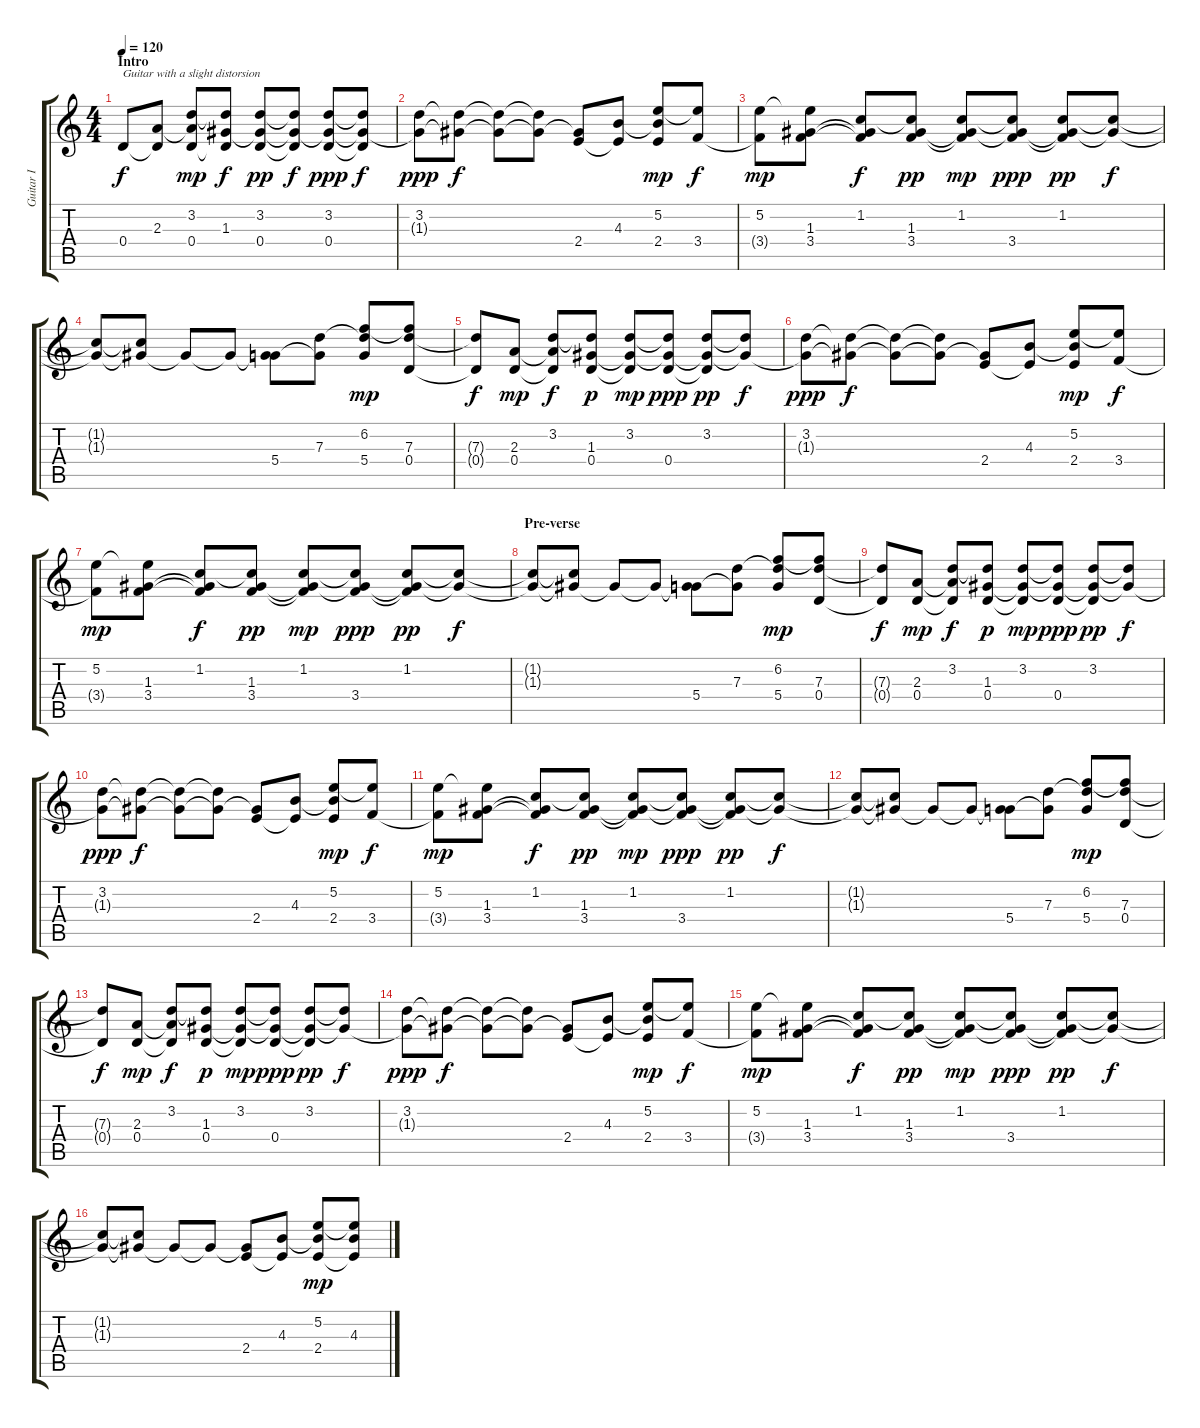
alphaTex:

\track ("Guitar I" "Guitar I") {instrument electricguitarjazz}
\staff {score tabs}
\tuning (E4 B3 G3 D3 A2 E2) {hide}
\ts (4 4)
\section ("" "Intro")
\tempo 120
\clef g2
\ks c
0.4.8{txt "Guitar with a slight distorsion" dy f instrument electricguitarjazz} (2.3 0.4{t}).8 (3.2 2.3{t} 0.4).8{dy mp} (3.2{t} 1.3 0.4{t}).8{dy f} (3.2 1.3{t} 0.4).8{dy pp} (3.2{t} 1.3{t} 0.4{t}).8{dy f} (3.2 1.3{t} 0.4).8{dy ppp} (3.2{t} 1.3{t} 0.4{t}).8{dy f} |
(3.2 1.3{t}).8{dy ppp} (3.2{t} 1.3{t}).8{dy f} (3.2{t} 1.3{t}).8 (3.2{t} 1.3{t}).8 (1.3{t} 2.4).8 (4.3 2.4{t}).8 (5.2 4.3{t} 2.4).8{dy mp} (5.2{t} 3.4).8{dy f} |
(5.2 3.4{t}).8{dy mp} (5.2{t} 1.3 3.4).8 (1.2 1.3{t} 3.4{t}).8{dy f} (1.2{t} 1.3 3.4).8{dy pp} (1.2 1.3{t} 3.4{t}).8{dy mp} (1.2{t} 1.3{t} 3.4).8{dy ppp} (1.2 1.3{t} 3.4{t}).8{dy pp} (1.2{t} 1.3{t}).8{dy f} |
(1.2{t} 1.3{t}).8 (1.2{t} 1.3{t}).8 1.3{t}.8 1.3{t}.8 (1.3{t} 5.4).8 (7.3 5.4{t}).8 (6.2 7.3{t} 5.4).8{dy mp} (6.2{t} 7.3 0.4).8 |
(7.3{t} 0.4{t}).8{dy f} (2.3 0.4).8{dy mp} (3.2 2.3{t} 0.4{t}).8{dy f} (3.2{t} 1.3 0.4).8{dy p} (3.2 1.3{t} 0.4{t}).8{dy mp} (3.2{t} 1.3{t} 0.4).8{dy ppp} (3.2 1.3{t} 0.4{t}).8{dy pp} (3.2{t} 1.3{t}).8{dy f} |
(3.2 1.3{t}).8{dy ppp} (3.2{t} 1.3{t}).8{dy f} (3.2{t} 1.3{t}).8 (3.2{t} 1.3{t}).8 (1.3{t} 2.4).8 (4.3 2.4{t}).8 (5.2 4.3{t} 2.4).8{dy mp} (5.2{t} 3.4).8{dy f} |
(5.2 3.4{t}).8{dy mp} (5.2{t} 1.3 3.4).8 (1.2 1.3{t} 3.4{t}).8{dy f} (1.2{t} 1.3 3.4).8{dy pp} (1.2 1.3{t} 3.4{t}).8{dy mp} (1.2{t} 1.3{t} 3.4).8{dy ppp} (1.2 1.3{t} 3.4{t}).8{dy pp} (1.2{t} 1.3{t}).8{dy f} |
\section ("" "Pre-verse")
(1.2{t} 1.3{t}).8 (1.2{t} 1.3{t}).8 1.3{t}.8 1.3{t}.8 (1.3{t} 5.4).8 (7.3 5.4{t}).8 (6.2 7.3{t} 5.4).8{dy mp} (6.2{t} 7.3 0.4).8 |
(7.3{t} 0.4{t}).8{dy f} (2.3 0.4).8{dy mp} (3.2 2.3{t} 0.4{t}).8{dy f} (3.2{t} 1.3 0.4).8{dy p} (3.2 1.3{t} 0.4{t}).8{dy mp} (3.2{t} 1.3{t} 0.4).8{dy ppp} (3.2 1.3{t} 0.4{t}).8{dy pp} (3.2{t} 1.3{t}).8{dy f} |
(3.2 1.3{t}).8{dy ppp} (3.2{t} 1.3{t}).8{dy f} (3.2{t} 1.3{t}).8 (3.2{t} 1.3{t}).8 (1.3{t} 2.4).8 (4.3 2.4{t}).8 (5.2 4.3{t} 2.4).8{dy mp} (5.2{t} 3.4).8{dy f} |
(5.2 3.4{t}).8{dy mp} (5.2{t} 1.3 3.4).8 (1.2 1.3{t} 3.4{t}).8{dy f} (1.2{t} 1.3 3.4).8{dy pp} (1.2 1.3{t} 3.4{t}).8{dy mp} (1.2{t} 1.3{t} 3.4).8{dy ppp} (1.2 1.3{t} 3.4{t}).8{dy pp} (1.2{t} 1.3{t}).8{dy f} |
(1.2{t} 1.3{t}).8 (1.2{t} 1.3{t}).8 1.3{t}.8 1.3{t}.8 (1.3{t} 5.4).8 (7.3 5.4{t}).8 (6.2 7.3{t} 5.4).8{dy mp} (6.2{t} 7.3 0.4).8 |
(7.3{t} 0.4{t}).8{dy f} (2.3 0.4).8{dy mp} (3.2 2.3{t} 0.4{t}).8{dy f} (3.2{t} 1.3 0.4).8{dy p} (3.2 1.3{t} 0.4{t}).8{dy mp} (3.2{t} 1.3{t} 0.4).8{dy ppp} (3.2 1.3{t} 0.4{t}).8{dy pp} (3.2{t} 1.3{t}).8{dy f} |
(3.2 1.3{t}).8{dy ppp} (3.2{t} 1.3{t}).8{dy f} (3.2{t} 1.3{t}).8 (3.2{t} 1.3{t}).8 (1.3{t} 2.4).8 (4.3 2.4{t}).8 (5.2 4.3{t} 2.4).8{dy mp} (5.2{t} 3.4).8{dy f} |
(5.2 3.4{t}).8{dy mp} (5.2{t} 1.3 3.4).8 (1.2 1.3{t} 3.4{t}).8{dy f} (1.2{t} 1.3 3.4).8{dy pp} (1.2 1.3{t} 3.4{t}).8{dy mp} (1.2{t} 1.3{t} 3.4).8{dy ppp} (1.2 1.3{t} 3.4{t}).8{dy pp} (1.2{t} 1.3{t}).8{dy f} |
(1.2{t} 1.3{t}).8 (1.2{t} 1.3{t}).8 1.3{t}.8 1.3{t}.8 (1.3{t} 2.4).8 (4.3 2.4{t}).8 (5.2 4.3{t} 2.4).8{dy mp} (5.2{t} 4.3 2.4{t}).8
